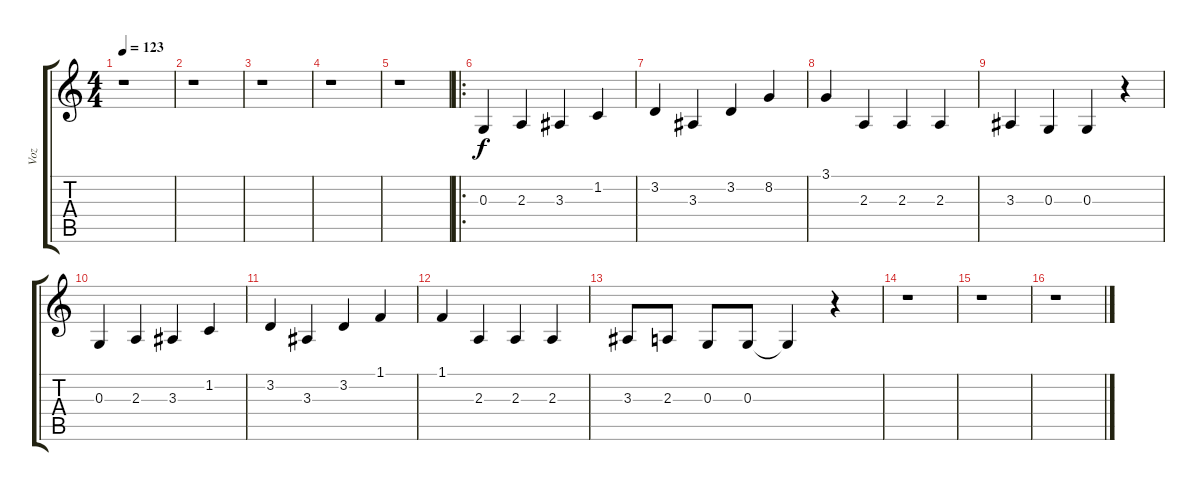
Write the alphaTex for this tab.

\track ("Voz" "Voz") {instrument lead2sawtooth}
\staff {score tabs}
\tuning (E4 B3 G3 D3 A2 E2) {hide}
\ts (4 4)
\tempo 123
\clef g2
\ks c
r.1{dy f} |
r.1 |
r.1 |
r.1 |
r.1 |
\ro
0.3.4 2.3.4 3.3.4 1.2.4 |
3.2.4 3.3.4 3.2.4 8.2.4 |
3.1.4 2.3.4 2.3.4 2.3.4 |
3.3.4 0.3.4 0.3.4 r.4 |
0.3.4 2.3.4 3.3.4 1.2.4 |
3.2.4 3.3.4 3.2.4 1.1.4 |
1.1.4 2.3.4 2.3.4 2.3.4 |
3.3.8 2.3.8 0.3.8 0.3.8 0.3{t}.4 r.4 |
r.1 |
r.1 |
r.1
